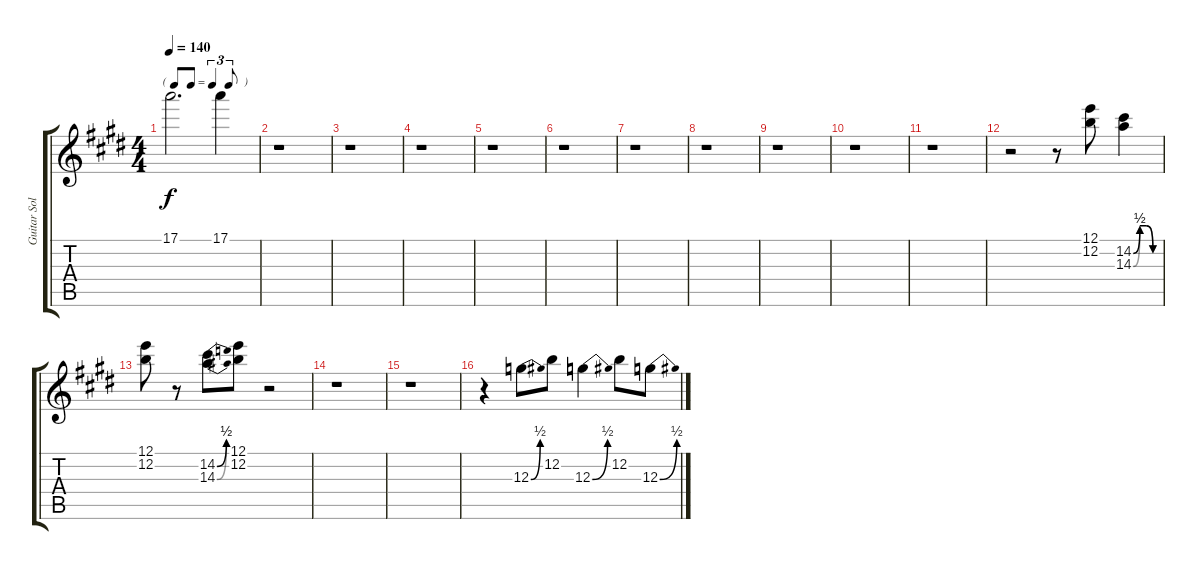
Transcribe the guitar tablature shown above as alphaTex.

\track ("Guitar Solo 1" "Guitar Sol") {instrument distortionguitar}
\staff {score tabs}
\tuning (E4 B3 G3 D3 A2 E2) {hide}
\ts (4 4)
\tf triplet8th
\tempo 140
\clef g2
\ks e
17.1{t}.2{d dy f} 17.1.4 |
r.1 |
r.1 |
r.1 |
r.1 |
r.1 |
r.1 |
r.1 |
r.1 |
r.1 |
r.1 |
r.2 r.8 (12.1 12.2).8 (14.2{be (custom 0 0 15 2 30 2 45 0 60 0)} 14.3{be (custom 0 0 15 2 30 2 45 0 60 0)}).4 |
(12.1 12.2).8 r.8 (14.2{be (bend 0 0 60 2)} 14.3{be (bend 0 0 60 2)}).8 (12.1 12.2).8 r.2 |
r.1 |
r.1 |
r.4 12.3{be (bend 0 0 60 2)}.8 12.2.8 12.3{be (bend 0 0 60 2)}.4 12.2.8 12.3{be (bend 0 0 60 2)}.8
